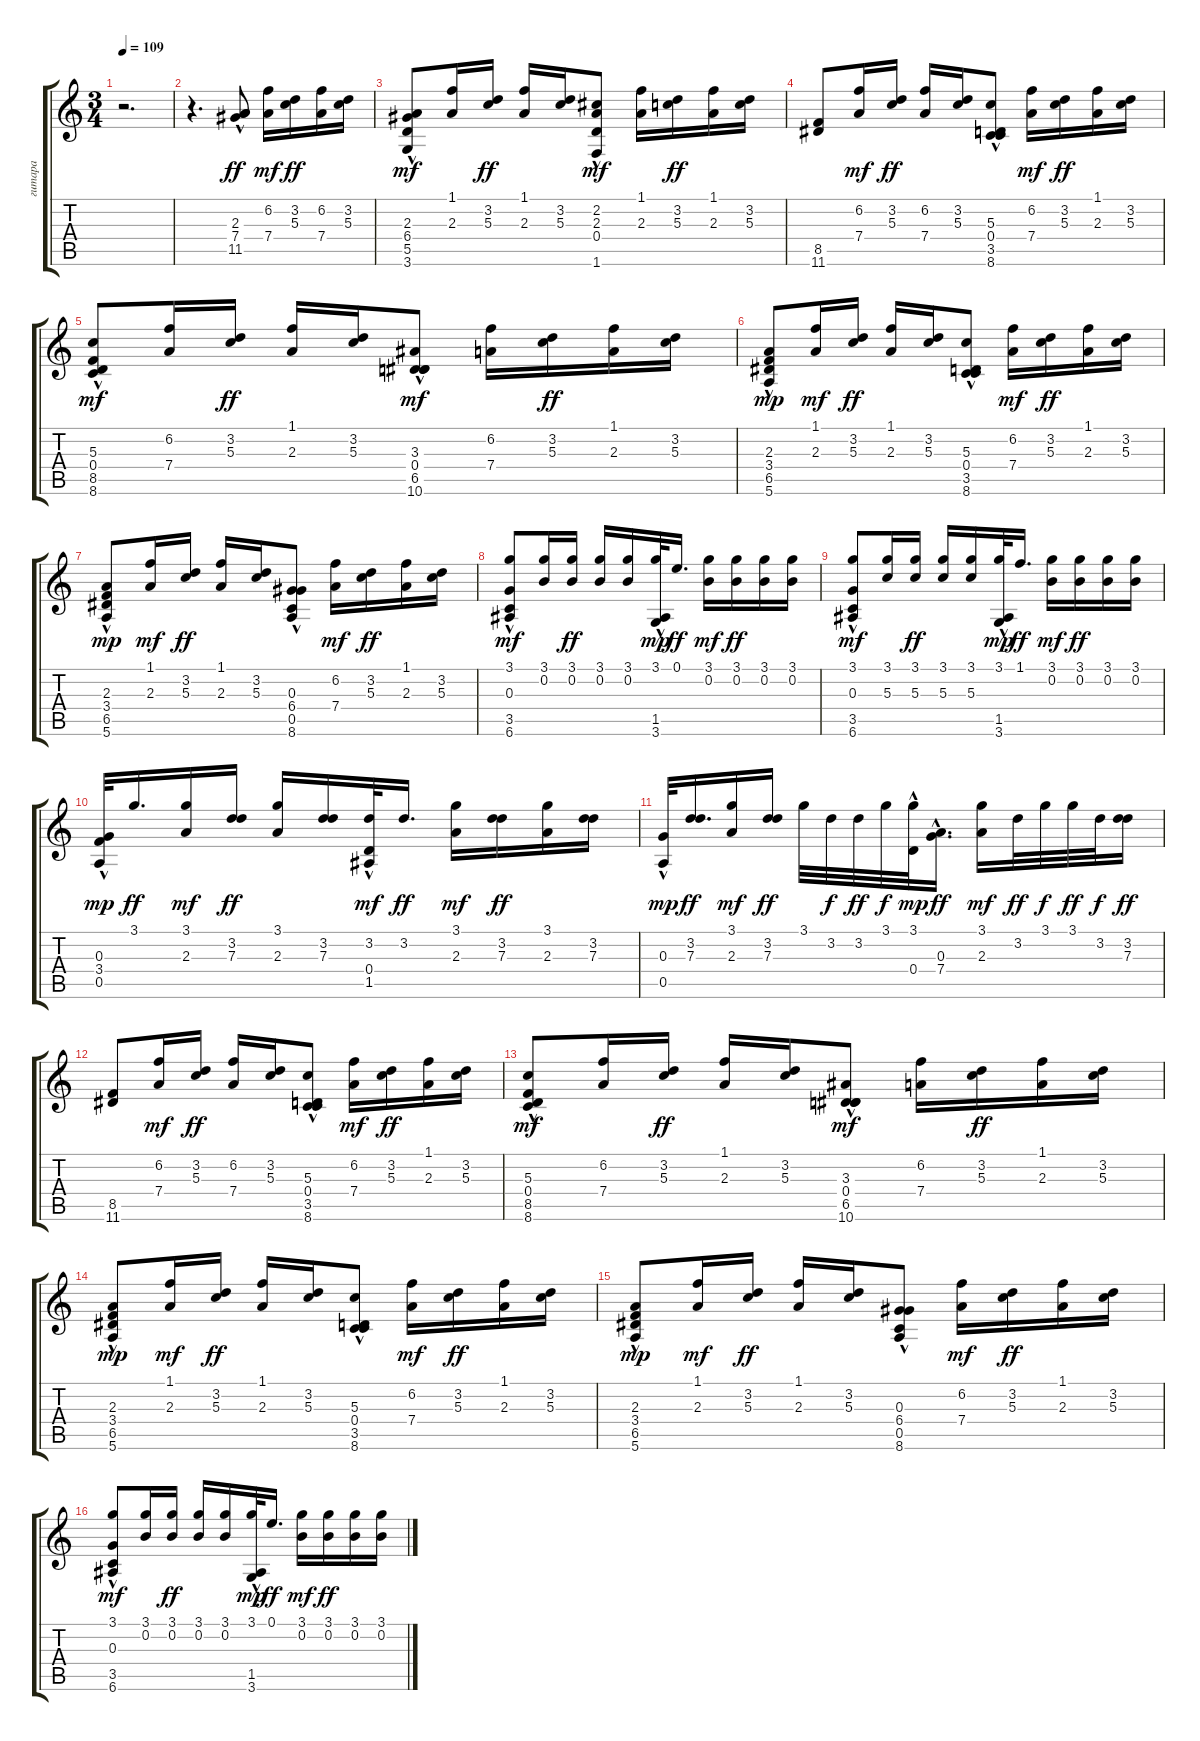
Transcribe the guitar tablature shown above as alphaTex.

\track ("гитара" "гитара") {instrument acousticguitarsteel}
\staff {score tabs}
\tuning (E4 B3 G3 D3 A2 E2) {hide}
\ts (3 4)
\tempo 109
\clef g2
\ks c
r.2{d dy ff instrument acousticguitarsteel} |
r.4{d} (2.3{hac} 7.4 11.5).8 (6.2 7.4).16{dy mf} (3.2 5.3).16{dy ff} (6.2 7.4).16 (3.2 5.3).16 |
(2.3 6.4 5.5{hac} 3.6{hac}).8{dy mf} (1.1 2.3).16 (3.2 5.3).16{dy ff} (1.1 2.3).16 (3.2 5.3).16 (2.2 2.3 0.4 1.6{hac}).8{dy mf} (1.1 2.3).16 (3.2 5.3).16{dy ff} (1.1 2.3).16 (3.2 5.3).16 |
(8.5 11.6).8 (6.2 7.4).16{dy mf} (3.2 5.3).16{dy ff} (6.2 7.4).16 (3.2 5.3).16 (5.3 0.4{hac} 3.5{hac} 8.6).8 (6.2 7.4).16{dy mf} (3.2 5.3).16{dy ff} (1.1 2.3).16 (3.2 5.3).16 |
(5.3 0.4 8.5 8.6{hac}).8{dy mf} (6.2 7.4).16 (3.2 5.3).16{dy ff} (1.1 2.3).16 (3.2 5.3).16 (3.3 0.4 6.5 10.6{hac}).8{dy mf} (6.2 7.4).16 (3.2 5.3).16{dy ff} (1.1 2.3).16 (3.2 5.3).16 |
(2.3{hac} 3.4 6.5 5.6{hac}).8{dy mp} (1.1 2.3).16{dy mf} (3.2 5.3).16{dy ff} (1.1 2.3).16 (3.2 5.3).16 (5.3 0.4{hac} 3.5{hac} 8.6).8 (6.2 7.4).16{dy mf} (3.2 5.3).16{dy ff} (1.1 2.3).16 (3.2 5.3).16 |
(2.3{hac} 3.4 6.5 5.6{hac}).8{dy mp} (1.1 2.3).16{dy mf} (3.2 5.3).16{dy ff} (1.1 2.3).16 (3.2 5.3).16 (0.3{hac} 6.4 0.5{hac} 8.6).8 (6.2 7.4).16{dy mf} (3.2 5.3).16{dy ff} (1.1 2.3).16 (3.2 5.3).16 |
(3.1 0.3 3.5{hac} 6.6{hac}).8{dy mf} (3.1 0.2).16 (3.1 0.2).16{dy ff} (3.1 0.2).16 (3.1 0.2).16 (3.1 1.5{hac} 3.6{hac}).32{dy mp} 0.1.16{d dy ff} (3.1 0.2).16{dy mf} (3.1 0.2).16{dy ff} (3.1 0.2).16 (3.1 0.2).16 |
(3.1 0.3 3.5{hac} 6.6{hac}).8{dy mf} (3.1 5.3).16 (3.1 5.3).16{dy ff} (3.1 5.3).16 (3.1 5.3).16 (3.1 1.5{hac} 3.6{hac}).32{dy mp} 1.1.16{d dy ff} (3.1 0.2).16{dy mf} (3.1 0.2).16{dy ff} (3.1 0.2).16 (3.1 0.2).16 |
(0.3{hac} 3.4 0.5{hac}).32{dy mp} 3.1.16{d dy ff} (3.1 2.3).16{dy mf} (3.2 7.3).16{dy ff} (3.1 2.3).16 (3.2 7.3).16 (3.2 0.4{hac} 1.5{hac}).32{dy mf} 3.2.16{d dy ff} (3.1 2.3).16{dy mf} (3.2 7.3).16{dy ff} (3.1 2.3).16 (3.2 7.3).16 |
(0.3{hac} 0.5{hac}).32{dy mp} (3.2 7.3).16{d dy ff} (3.1 2.3).16{dy mf} (3.2 7.3).16{dy ff} 3.1.32 3.2.32{dy f} 3.2.32{dy ff} 3.1.32{dy f} (3.1 0.4{hac}).32{dy mp} (0.3{hac} 7.4).16{d dy ff} (3.1 2.3).16{dy mf} 3.2.32{dy ff} 3.1.32{dy f} 3.1.32{dy ff} 3.2.32{dy f} (3.2 7.3).16{dy ff} |
(8.5 11.6).8 (6.2 7.4).16{dy mf} (3.2 5.3).16{dy ff} (6.2 7.4).16 (3.2 5.3).16 (5.3 0.4{hac} 3.5{hac} 8.6).8 (6.2 7.4).16{dy mf} (3.2 5.3).16{dy ff} (1.1 2.3).16 (3.2 5.3).16 |
(5.3 0.4 8.5 8.6{hac}).8{dy mf} (6.2 7.4).16 (3.2 5.3).16{dy ff} (1.1 2.3).16 (3.2 5.3).16 (3.3 0.4 6.5 10.6{hac}).8{dy mf} (6.2 7.4).16 (3.2 5.3).16{dy ff} (1.1 2.3).16 (3.2 5.3).16 |
(2.3{hac} 3.4 6.5 5.6{hac}).8{dy mp} (1.1 2.3).16{dy mf} (3.2 5.3).16{dy ff} (1.1 2.3).16 (3.2 5.3).16 (5.3 0.4{hac} 3.5{hac} 8.6).8 (6.2 7.4).16{dy mf} (3.2 5.3).16{dy ff} (1.1 2.3).16 (3.2 5.3).16 |
(2.3{hac} 3.4 6.5 5.6{hac}).8{dy mp} (1.1 2.3).16{dy mf} (3.2 5.3).16{dy ff} (1.1 2.3).16 (3.2 5.3).16 (0.3{hac} 6.4 0.5{hac} 8.6).8 (6.2 7.4).16{dy mf} (3.2 5.3).16{dy ff} (1.1 2.3).16 (3.2 5.3).16 |
(3.1 0.3 3.5{hac} 6.6{hac}).8{dy mf} (3.1 0.2).16 (3.1 0.2).16{dy ff} (3.1 0.2).16 (3.1 0.2).16 (3.1 1.5{hac} 3.6{hac}).32{dy mp} 0.1.16{d dy ff} (3.1 0.2).16{dy mf} (3.1 0.2).16{dy ff} (3.1 0.2).16 (3.1 0.2).16
